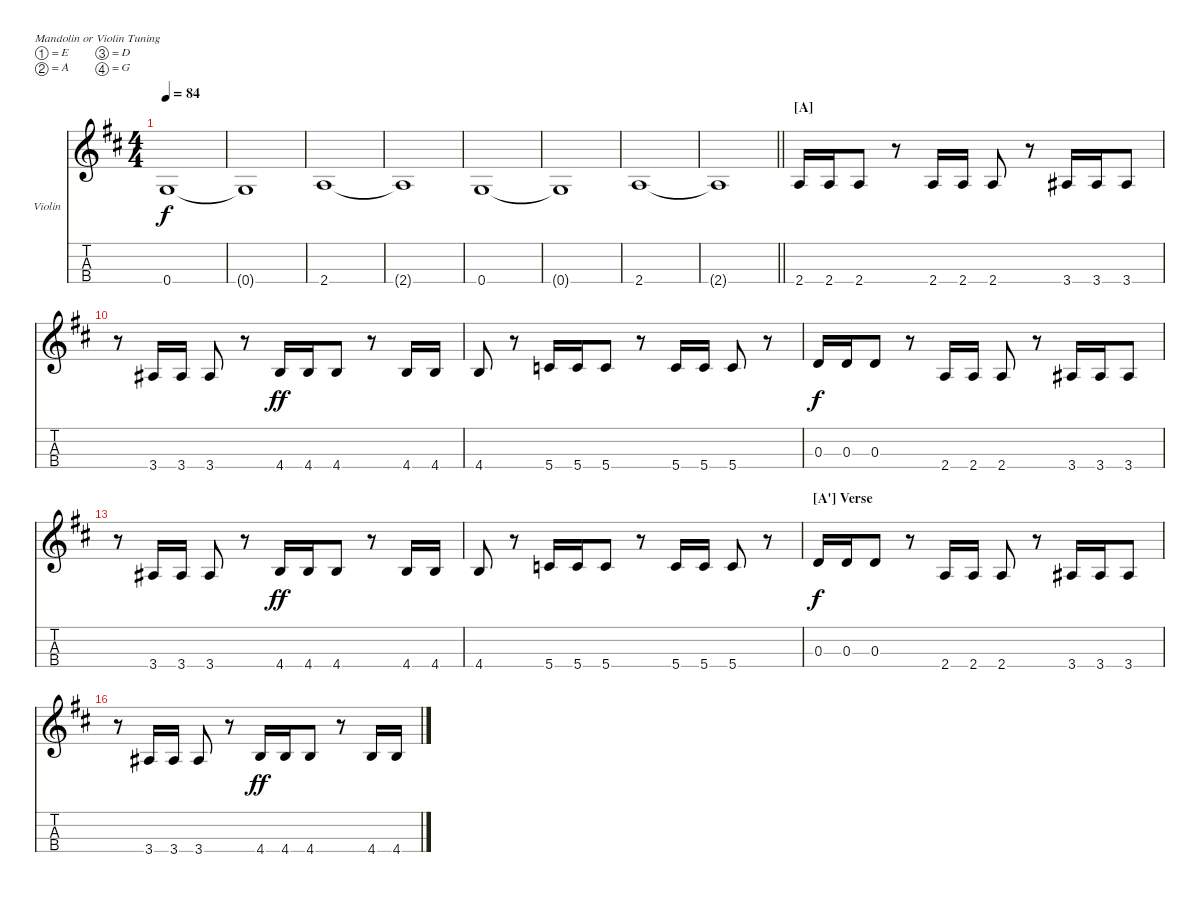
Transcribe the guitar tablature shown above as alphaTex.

\bracketExtendMode nobrackets
\firstSystemTrackNameOrientation horizontal
\otherSystemsTrackNameOrientation horizontal
\defaultBarNumberDisplay FirstOfSystem
\track ("Violin" "Violin") {instrument violin}
\staff {score tabs}
\tuning (E5 A4 D4 G3)
\ts (4 4)
\tempo 84
\clef g2
\scale
0.25
\ks d
0.4.1{dy f} |
\scale
0.25 0.4{t}.1 |
\scale
0.25 2.4.1 |
\scale
0.25 2.4{t}.1 |
\scale
0.25 0.4.1 |
\scale
0.25 0.4{t}.1 |
\scale
0.25 2.4.1 |
\scale
0.25
\barLineRight lightlight
2.4{t}.1 |
\section ("A" "")
\scale
0.256556 2.4.16 2.4.16 2.4.8 r.8 2.4.16 2.4.16 2.4.8 r.8 3.4.16 3.4.16 3.4.8 |
\scale
0.257697 r.8 3.4.16 3.4.16 3.4.8 r.8 4.4.16{dy ff} 4.4.16 4.4.8 r.8 4.4.16 4.4.16 |
\scale
0.22919 4.4.8 r.8 5.4.16 5.4.16 5.4.8 r.8 5.4.16 5.4.16 5.4.8 r.8 |
\scale
0.256556 0.3.16{dy f} 0.3.16 0.3.8 r.8 2.4.16 2.4.16 2.4.8 r.8 3.4.16 3.4.16 3.4.8 |
\scale
0.257403 r.8 3.4.16 3.4.16 3.4.8 r.8 4.4.16{dy ff} 4.4.16 4.4.8 r.8 4.4.16 4.4.16 |
\scale
0.228929 4.4.8 r.8 5.4.16 5.4.16 5.4.8 r.8 5.4.16 5.4.16 5.4.8 r.8 |
\section ("A'" "Verse")
\scale
0.256264 0.3.16{dy f} 0.3.16 0.3.8 r.8 2.4.16 2.4.16 2.4.8 r.8 3.4.16 3.4.16 3.4.8 |
\scale
0.257403 r.8 3.4.16 3.4.16 3.4.8 r.8 4.4.16{dy ff} 4.4.16 4.4.8 r.8 4.4.16 4.4.16
